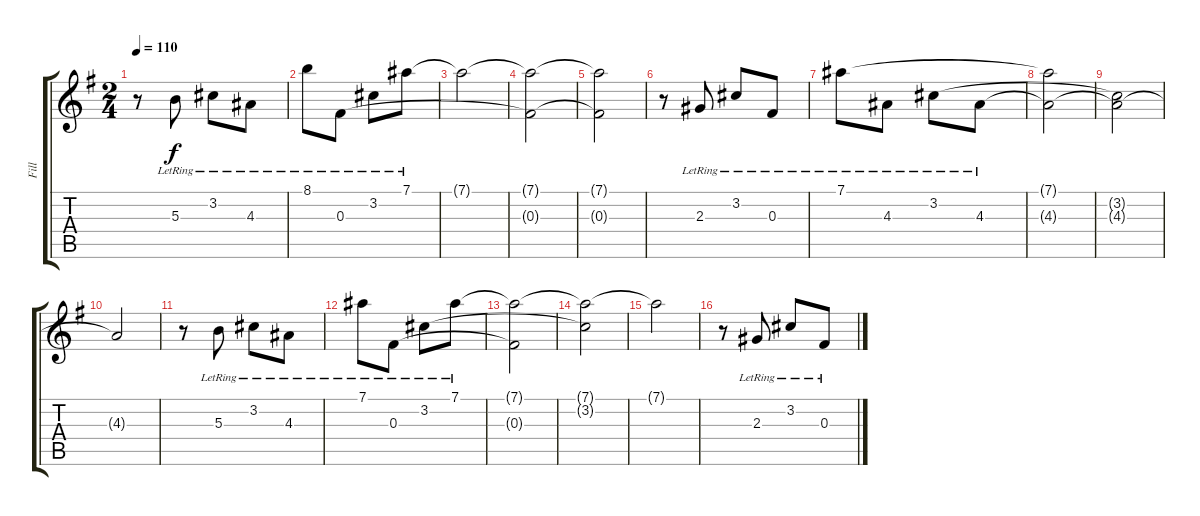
\track ("Fill" "Fill") {instrument electricguitarclean}
\staff {score tabs}
\tuning (Eb4 Bb3 Gb3 Db3 Ab2 Eb2) {hide}
\ts (2 4)
\tempo 110
\clef g2
\ks g
r.8{dy f} 5.3{lr}.8 3.2{lr}.8 4.3{lr}.8 |
8.1{lr}.8 0.3{lr}.8 3.2{lr}.8 7.1{lr}.8 |
7.1{t}.2 |
(7.1{t} 0.3{t}).2 |
(7.1{t} 0.3{t}).2 |
r.8 2.3{lr}.8 3.2{lr}.8 0.3{lr}.8 |
7.1{lr}.8 4.3{lr}.8 3.2{lr}.8 4.3{lr}.8 |
(7.1{t} 4.3{t}).2 |
(3.2{t} 4.3{t}).2 |
4.3{t}.2 |
r.8 5.3{lr}.8 3.2{lr}.8 4.3{lr}.8 |
7.1{lr}.8 0.3{lr}.8 3.2{lr}.8 7.1{lr}.8 |
(7.1{t} 0.3{t}).2 |
(7.1{t} 3.2{t}).2 |
7.1{t}.2 |
r.8 2.3{lr}.8 3.2{lr}.8 0.3{lr}.8
